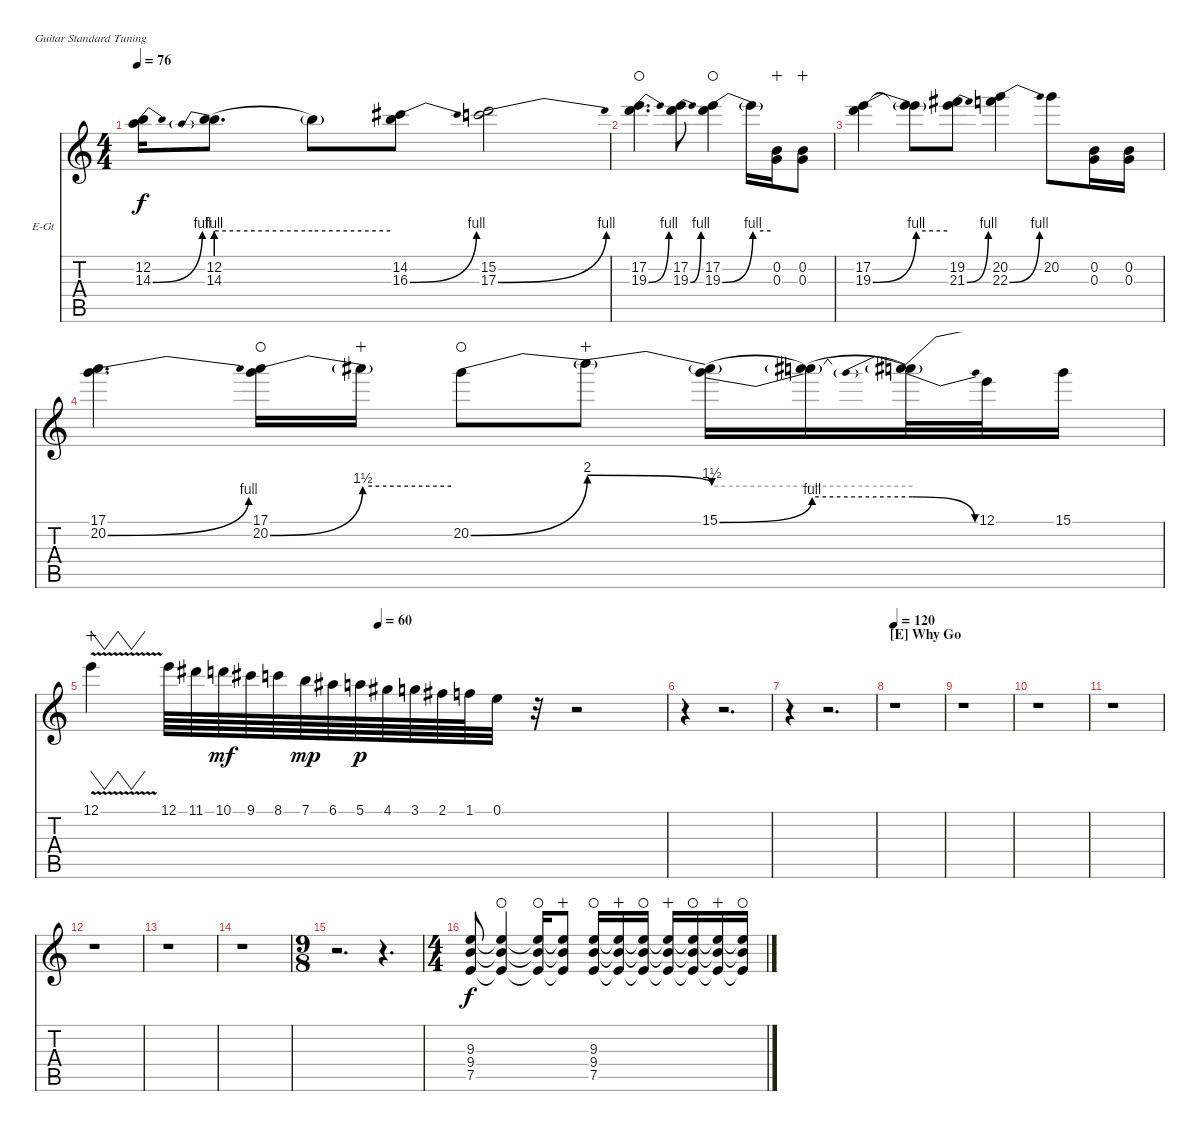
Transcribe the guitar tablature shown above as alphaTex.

\defaultSystemsLayout 4
\bracketExtendMode nobrackets
\firstSystemTrackNameOrientation horizontal
\otherSystemsTrackNameOrientation horizontal
\track ("Mike McCready (Drive)" "E-Gt") {instrument overdrivenguitar}
\staff {score tabs}
\tuning (E4 B3 G3 D3 A2 E2)
\ts (4 4)
\tempo 76
\clef g2
\ks c
(12.2 14.3{be (bend 0 0 60 4)}).16{dy f} (12.2 14.3{be (prebend 0 4 60 4)}).8{d} 14.3{be (hold 0 4 60 4) t}.8 (14.2 16.3{be (bend 0 0 60 4)}).8 (15.2 17.3{be (bend 0 0 60 4)}).2 |
(17.2 19.3{be (bend 0 0 60 4)}).4{d waho} (17.2 19.3{be (bend 0 0 60 4)}).8 (17.2 19.3{be (bend 0 0 60 4)}).4{waho} 19.3{be (hold 0 4 60 4) t}.16 (0.2 0.3).16{wahc} (0.2 0.3).8{wahc} |
(17.2 19.3{be (bend 0 0 60 4)}).4 (17.2{t} 19.3{be (hold 0 4 60 4) t}).8 (19.2 21.3{be (bend 0 0 60 4)}).8 (20.2 22.3{be (bend 0 0 60 4)}).4 20.2.8 (0.2 0.3).16 (0.2 0.3).16 |
(17.1 20.2{be (bend 0 0 60 4)}).4{d} (17.1 20.2{be (bend 0 0 60 6)}).16{waho} 20.2{be (hold 0 6 60 6) t}.16{wahc} 20.2{be (bend 0 0 60 8)}.8{waho} 20.2{be (release 0 8 60 6) t}.8{wahc} (15.1{be (bend 0 0 60 4)} 20.2{be (hold 0 6 60 6) t}).16 (15.1{be (hold 0 4 60 4) t} 20.2{t}).16 (15.1{be (release 0 4 60 0) t} 20.2{be (prebend 0 6 60 6) t}).32 12.1.32 15.1.16 |
\tempo (60 0.5)
12.1{v}.4{vw wahc} 12.1.64 11.1.64 10.1.64{dy mf} 9.1.64 8.1.64 7.1.64{dy mp} 6.1.64 5.1.64{dy p} 4.1.64 3.1.64 2.1.64 1.1.64 0.1.32 r.32 r.2 |
r.4 r.2{d} |
r.4 r.2{d} |
\section ("E" "Why Go")
\tempo 120
r.1 |
r.1 |
r.1 |
r.1 |
r.1 |
r.1 |
r.1 |
\ts (9 8)
r.2{d} r.4{d} |
\ts (4 4)
(9.3 9.4 7.5).8{dy f} (9.3{t} 9.4{t} 7.5{t}).4{waho} (9.3{t} 9.4{t} 7.5{t}).16{waho} (9.3{t} 9.4{t} 7.5{t}).8{wahc} (9.3 9.4 7.5).16{waho} (9.3{t} 9.4{t} 7.5{t}).16{wahc} (9.3{t} 9.4{t} 7.5{t}).16{waho} (9.3{t} 9.4{t} 7.5{t}).16{wahc} (9.3{t} 9.4{t} 7.5{t}).16{waho} (9.3{t} 9.4{t} 7.5{t}).16{wahc} (9.3{t} 9.4{t} 7.5{t}).16{waho}
